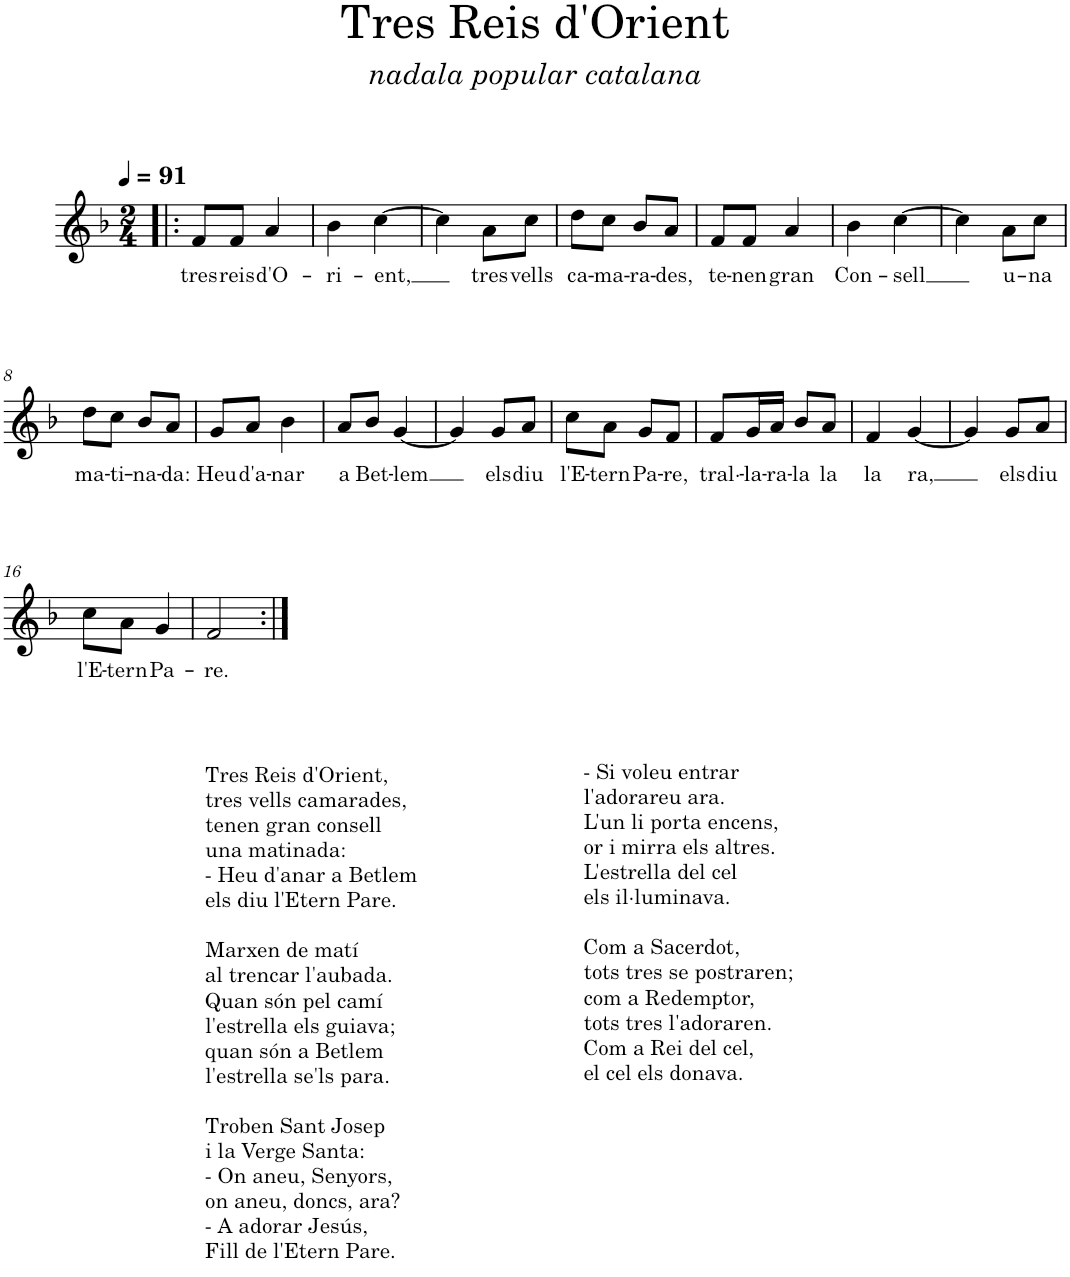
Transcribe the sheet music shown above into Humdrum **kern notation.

**kern	**text
*part1	*part1
*staff1	*staff1
*I"Gralla	*
*I'Gr.	*
*clefG2	*
*k[b-]	*
*M2/4	*
*MM91	*
=1!|:	=1!|:
!	!LO:LY:b
8f/L	tres
!	!LO:LY:b
8f/J	reis
!	!LO:LY:b
4a/	d'O-
=2	=2
!	!LO:LY:b
4b-\	-ri-
!	!LO:LY:b
[4cc\	-ent,
=3	=3
4cc\]	.
!	!LO:LY:b
8a\L	tres
!	!LO:LY:b
8cc\J	vells
=4	=4
!	!LO:LY:b
8dd\L	ca-
!	!LO:LY:b
8cc\J	-ma-
!	!LO:LY:b
8b-/L	-ra-
!	!LO:LY:b
8a/J	-des,
=5	=5
!	!LO:LY:b
8f/L	te-
!	!LO:LY:b
8f/J	-nen
!	!LO:LY:b
4a/	gran
=6	=6
!	!LO:LY:b
4b-\	Con-
!	!LO:LY:b
[4cc\	-sell
=7	=7
4cc\]	.
!	!LO:LY:b
8a\L	u-
!	!LO:LY:b
8cc\J	-na
!!LO:LB:g=z
=8	=8
!	!LO:LY:b
8dd\L	ma-
!	!LO:LY:b
8cc\J	-ti-
!	!LO:LY:b
8b-/L	-na-
!	!LO:LY:b
8a/J	-da:
=9	=9
!	!LO:LY:b
8g/L	Heu
!	!LO:LY:b
8a/J	d'a-
!	!LO:LY:b
4b-\	-nar
=10	=10
!	!LO:LY:b
8a/L	a
!	!LO:LY:b
8b-/J	Bet-
!	!LO:LY:b
[4g/	-lem
=11	=11
4g/]	.
!	!LO:LY:b
8g/L	els
!	!LO:LY:b
8a/J	diu
=12	=12
!	!LO:LY:b
8cc\L	l'E-
!	!LO:LY:b
8a\J	-tern
!	!LO:LY:b
8g/L	Pa-
!	!LO:LY:b
8f/J	-re,
=13	=13
!	!LO:LY:b
8f/L	tral·-
!	!LO:LY:b
16g/L	-la-
!	!LO:LY:b
16a/JJ	-ra-
!	!LO:LY:b
8b-/L	-la
!	!LO:LY:b
8a/J	la
=14	=14
!	!LO:LY:b
4f/	la
!	!LO:LY:b
[4g/	ra,
=15	=15
4g/]	.
!	!LO:LY:b
8g/L	els
!	!LO:LY:b
8a/J	diu
!!LO:LB:g=z
=16	=16
!	!LO:LY:b
8cc\L	l'E-
!	!LO:LY:b
8a\J	-tern
!	!LO:LY:b
4g/	Pa-
=17	=17
!	!LO:LY:b
2f/	-re.
=:|!	=:|!
*-	*-
